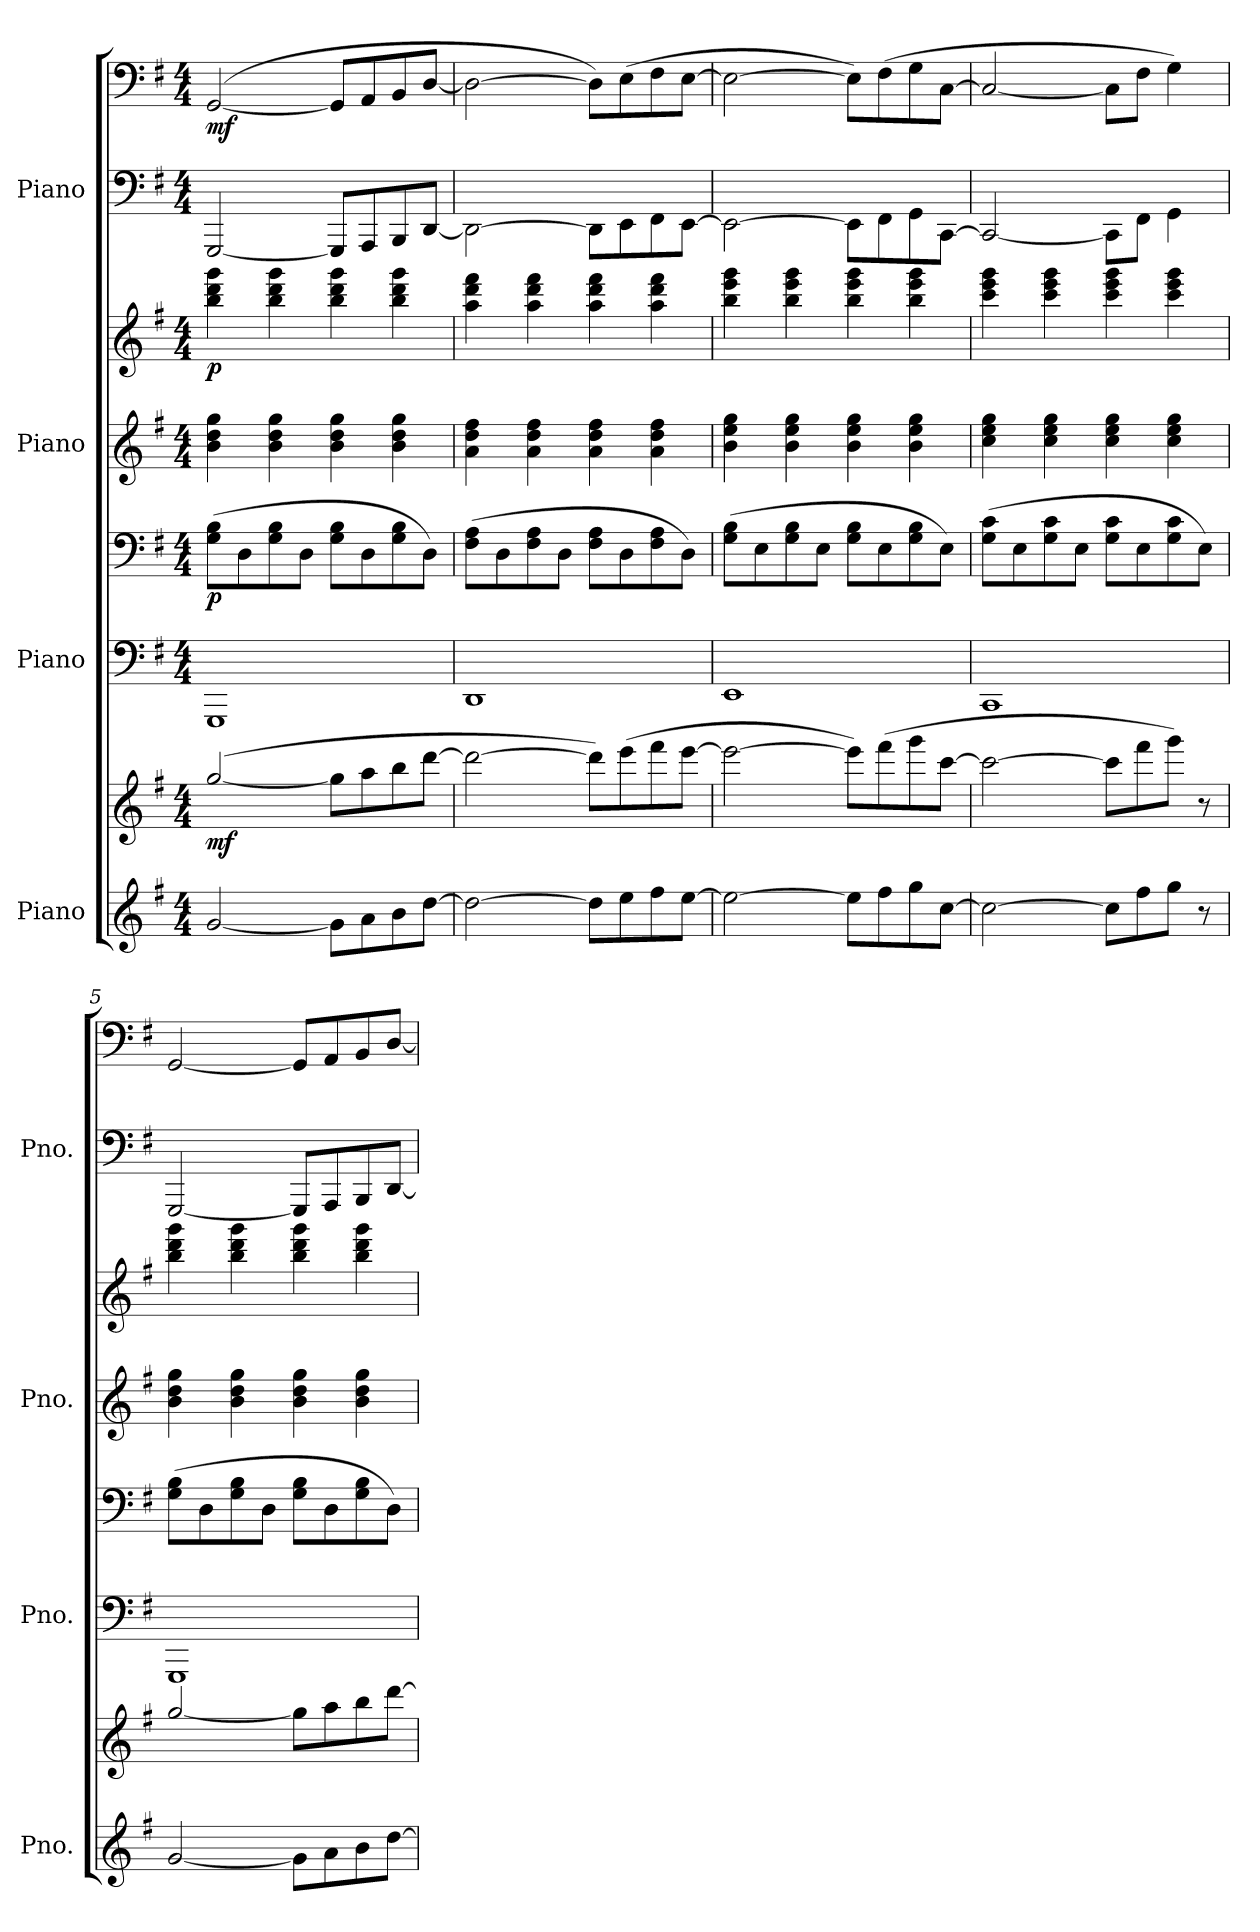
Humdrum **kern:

**kern	**kern	**dynam	**kern	**kern	**dynam	**kern	**kern	**dynam	**kern	**kern	**dynam
*part4	*part4	*part4	*part3	*part3	*part3	*part2	*part2	*part2	*part1	*part1	*part1
*staff8	*staff7	*staff7/8	*staff6	*staff5	*staff5/6	*staff4	*staff3	*staff3/4	*staff2	*staff1	*staff1/2
*I"Piano	*	*	*I"Piano	*	*	*I"Piano	*	*	*I"Piano	*	*
*I'Pno.	*	*	*I'Pno.	*	*	*I'Pno.	*	*	*I'Pno.	*	*
*clefG2	*clefG2	*	*clefF4	*clefF4	*	*clefG2	*clefG2	*	*clefF4	*clefF4	*
*k[f#]	*k[f#]	*	*k[f#]	*k[f#]	*	*k[f#]	*k[f#]	*	*k[f#]	*k[f#]	*
*M4/4	*M4/4	*	*M4/4	*M4/4	*	*M4/4	*M4/4	*	*M4/4	*M4/4	*
*MM126	*MM126	*	*MM126	*MM126	*	*MM126	*MM126	*	*MM126	*MM126	*
=1	=1	=1	=1	=1	=1	=1	=1	=1	=1	=1	=1
!	!	!LO:DY:b	!	!	!LO:DY:b	!	!	!LO:DY:b	!	!	!LO:DY:b
[2g/	(>[2gg/	mf	1GGG	(>8G\ 8B\L	p	4b\ 4dd\ 4gg\	4bb\ 4ddd\ 4ggg\	p	[2GGG/	(>[2GG/	mf
.	.	.	.	8D\	.	.	.	.	.	.	.
.	.	.	.	8G\ 8B\	.	4b\ 4dd\ 4gg\	4bb\ 4ddd\ 4ggg\	.	.	.	.
.	.	.	.	8D\J	.	.	.	.	.	.	.
8g\L]	8gg\L]	.	.	8G\ 8B\L	.	4b\ 4dd\ 4gg\	4bb\ 4ddd\ 4ggg\	.	8GGG/L]	8GG/L]	.
8a\	8aa\	.	.	8D\	.	.	.	.	8AAA/	8AA/	.
8b\	8bb\	.	.	8G\ 8B\	.	4b\ 4dd\ 4gg\	4bb\ 4ddd\ 4ggg\	.	8BBB/	8BB/	.
[8dd\J	[8ddd\J	.	.	8D\J)	.	.	.	.	[8DD/J	[8D/J	.
=2	=2	=2	=2	=2	=2	=2	=2	=2	=2	=2	=2
2dd\_	2ddd\_	.	1DD	(>8F#\ 8A\L	.	4a\ 4dd\ 4ff#\	4aa\ 4ddd\ 4fff#\	.	2DD\_	2D\_	.
.	.	.	.	8D\	.	.	.	.	.	.	.
.	.	.	.	8F#\ 8A\	.	4a\ 4dd\ 4ff#\	4aa\ 4ddd\ 4fff#\	.	.	.	.
.	.	.	.	8D\J	.	.	.	.	.	.	.
8dd\L]	8ddd\L])	.	.	8F#\ 8A\L	.	4a\ 4dd\ 4ff#\	4aa\ 4ddd\ 4fff#\	.	8DD\L]	8D\L])	.
8ee\	(>8eee\	.	.	8D\	.	.	.	.	8EE\	(>8E\	.
8ff#\	8fff#\	.	.	8F#\ 8A\	.	4a\ 4dd\ 4ff#\	4aa\ 4ddd\ 4fff#\	.	8FF#\	8F#\	.
[8ee\J	[8eee\J	.	.	8D\J)	.	.	.	.	[8EE\J	[8E\J	.
=3	=3	=3	=3	=3	=3	=3	=3	=3	=3	=3	=3
2ee\_	2eee\_	.	1EE	(>8G\ 8B\L	.	4b\ 4ee\ 4gg\	4bb\ 4eee\ 4ggg\	.	2EE\_	2E\_	.
.	.	.	.	8E\	.	.	.	.	.	.	.
.	.	.	.	8G\ 8B\	.	4b\ 4ee\ 4gg\	4bb\ 4eee\ 4ggg\	.	.	.	.
.	.	.	.	8E\J	.	.	.	.	.	.	.
8ee\L]	8eee\L])	.	.	8G\ 8B\L	.	4b\ 4ee\ 4gg\	4bb\ 4eee\ 4ggg\	.	8EE\L]	8E\L])	.
8ff#\	(>8fff#\	.	.	8E\	.	.	.	.	8FF#\	(>8F#\	.
8gg\	8ggg\	.	.	8G\ 8B\	.	4b\ 4ee\ 4gg\	4bb\ 4eee\ 4ggg\	.	8GG\	8G\	.
[8cc\J	[8ccc\J	.	.	8E\J)	.	.	.	.	[8CC\J	[8C\J	.
=4	=4	=4	=4	=4	=4	=4	=4	=4	=4	=4	=4
2cc\_	2ccc\_	.	1CC	(>8G\ 8c\L	.	4cc\ 4ee\ 4gg\	4ccc\ 4eee\ 4ggg\	.	2CC/_	2C/_	.
.	.	.	.	8E\	.	.	.	.	.	.	.
.	.	.	.	8G\ 8c\	.	4cc\ 4ee\ 4gg\	4ccc\ 4eee\ 4ggg\	.	.	.	.
.	.	.	.	8E\J	.	.	.	.	.	.	.
8cc\L]	8ccc\L]	.	.	8G\ 8c\L	.	4cc\ 4ee\ 4gg\	4ccc\ 4eee\ 4ggg\	.	8CC\L]	8C\L]	.
8ff#\	8fff#\	.	.	8E\	.	.	.	.	8FF#\J	8F#\J	.
8gg\J	8ggg\J)	.	.	8G\ 8c\	.	4cc\ 4ee\ 4gg\	4ccc\ 4eee\ 4ggg\	.	4GG\	4G\)	.
8r	8r	.	.	8E\J)	.	.	.	.	.	.	.
=5	=5	=5	=5	=5	=5	=5	=5	=5	=5	=5	=5
[2g/	[2gg/	.	1GGG	(>8G\ 8B\L	.	4b\ 4dd\ 4gg\	4bb\ 4ddd\ 4ggg\	.	[2GGG/	[2GG/	.
.	.	.	.	8D\	.	.	.	.	.	.	.
.	.	.	.	8G\ 8B\	.	4b\ 4dd\ 4gg\	4bb\ 4ddd\ 4ggg\	.	.	.	.
.	.	.	.	8D\J	.	.	.	.	.	.	.
8g\L]	8gg\L]	.	.	8G\ 8B\L	.	4b\ 4dd\ 4gg\	4bb\ 4ddd\ 4ggg\	.	8GGG/L]	8GG/L]	.
8a\	8aa\	.	.	8D\	.	.	.	.	8AAA/	8AA/	.
8b\	8bb\	.	.	8G\ 8B\	.	4b\ 4dd\ 4gg\	4bb\ 4ddd\ 4ggg\	.	8BBB/	8BB/	.
[8dd\J	[8ddd\J	.	.	8D\J)	.	.	.	.	[8DD/J	[8D/J	.
=	=	=	=	=	=	=	=	=	=	=	=
*-	*-	*-	*-	*-	*-	*-	*-	*-	*-	*-	*-
